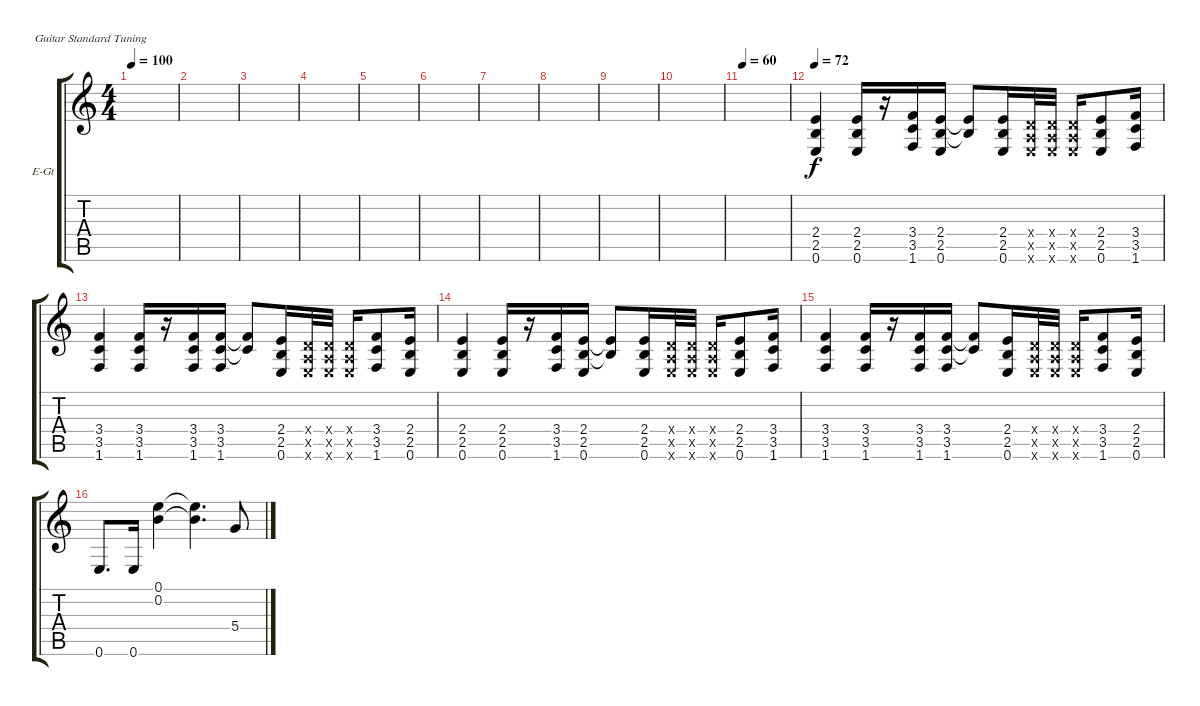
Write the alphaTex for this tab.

\defaultSystemsLayout 4
\bracketExtendMode groupsimilarinstruments
\firstSystemTrackNameOrientation horizontal
\otherSystemsTrackNameOrientation horizontal
\track ("Lead (Drive)" "E-Gt") {instrument overdrivenguitar}
\staff {score tabs}
\tuning (E4 B3 G3 D3 A2 E2)
\ts (4 4)
\tempo 100
\clef g2
\ks c
|
|
|
|
|
|
|
|
|
|
\tempo 60
|
\tempo 72
(2.4 2.5 0.6).4 (2.4 2.5 0.6).16 r.16 (3.5 1.6 3.4).16 (2.4 2.5 0.6).16 (2.4{t} 2.5{t}).8 (2.4 2.5 0.6).16 (0.4{x} 0.5{x} 0.6{x}).32 (0.4{x} 0.5{x} 0.6{x}).32 (0.4{x} 0.6{x} 0.5{x}).16 (2.4 2.5 0.6).8 (3.4 3.5 1.6).16 |
(3.4 3.5 1.6).4 (3.4 3.5 1.6).16 r.16 (3.5 1.6 3.4).16 (3.4 3.5 1.6).16 (3.4{t} 3.5{t}).8 (2.4 2.5 0.6).16 (0.4{x} 0.5{x} 0.6{x}).32 (0.4{x} 0.5{x} 0.6{x}).32 (0.4{x} 0.6{x} 0.5{x}).16 (3.4 3.5 1.6).8 (2.4 2.5 0.6).16 |
(2.4 2.5 0.6).4 (2.4 2.5 0.6).16 r.16 (3.5 1.6 3.4).16 (2.4 2.5 0.6).16 (2.4{t} 2.5{t}).8 (2.4 2.5 0.6).16 (0.4{x} 0.5{x} 0.6{x}).32 (0.4{x} 0.5{x} 0.6{x}).32 (0.4{x} 0.6{x} 0.5{x}).16 (2.4 2.5 0.6).8 (3.4 3.5 1.6).16 |
(3.4 3.5 1.6).4 (3.4 3.5 1.6).16 r.16 (3.5 1.6 3.4).16 (3.4 3.5 1.6).16 (3.4{t} 3.5{t}).8 (2.4 2.5 0.6).16 (0.4{x} 0.5{x} 0.6{x}).32 (0.4{x} 0.5{x} 0.6{x}).32 (0.4{x} 0.6{x} 0.5{x}).16 (3.4 3.5 1.6).8 (2.4 2.5 0.6).16 |
0.6.8{d} 0.6.16 (0.1 0.2).4 (0.1{t} 0.2{t}).4{d} 5.4.8
